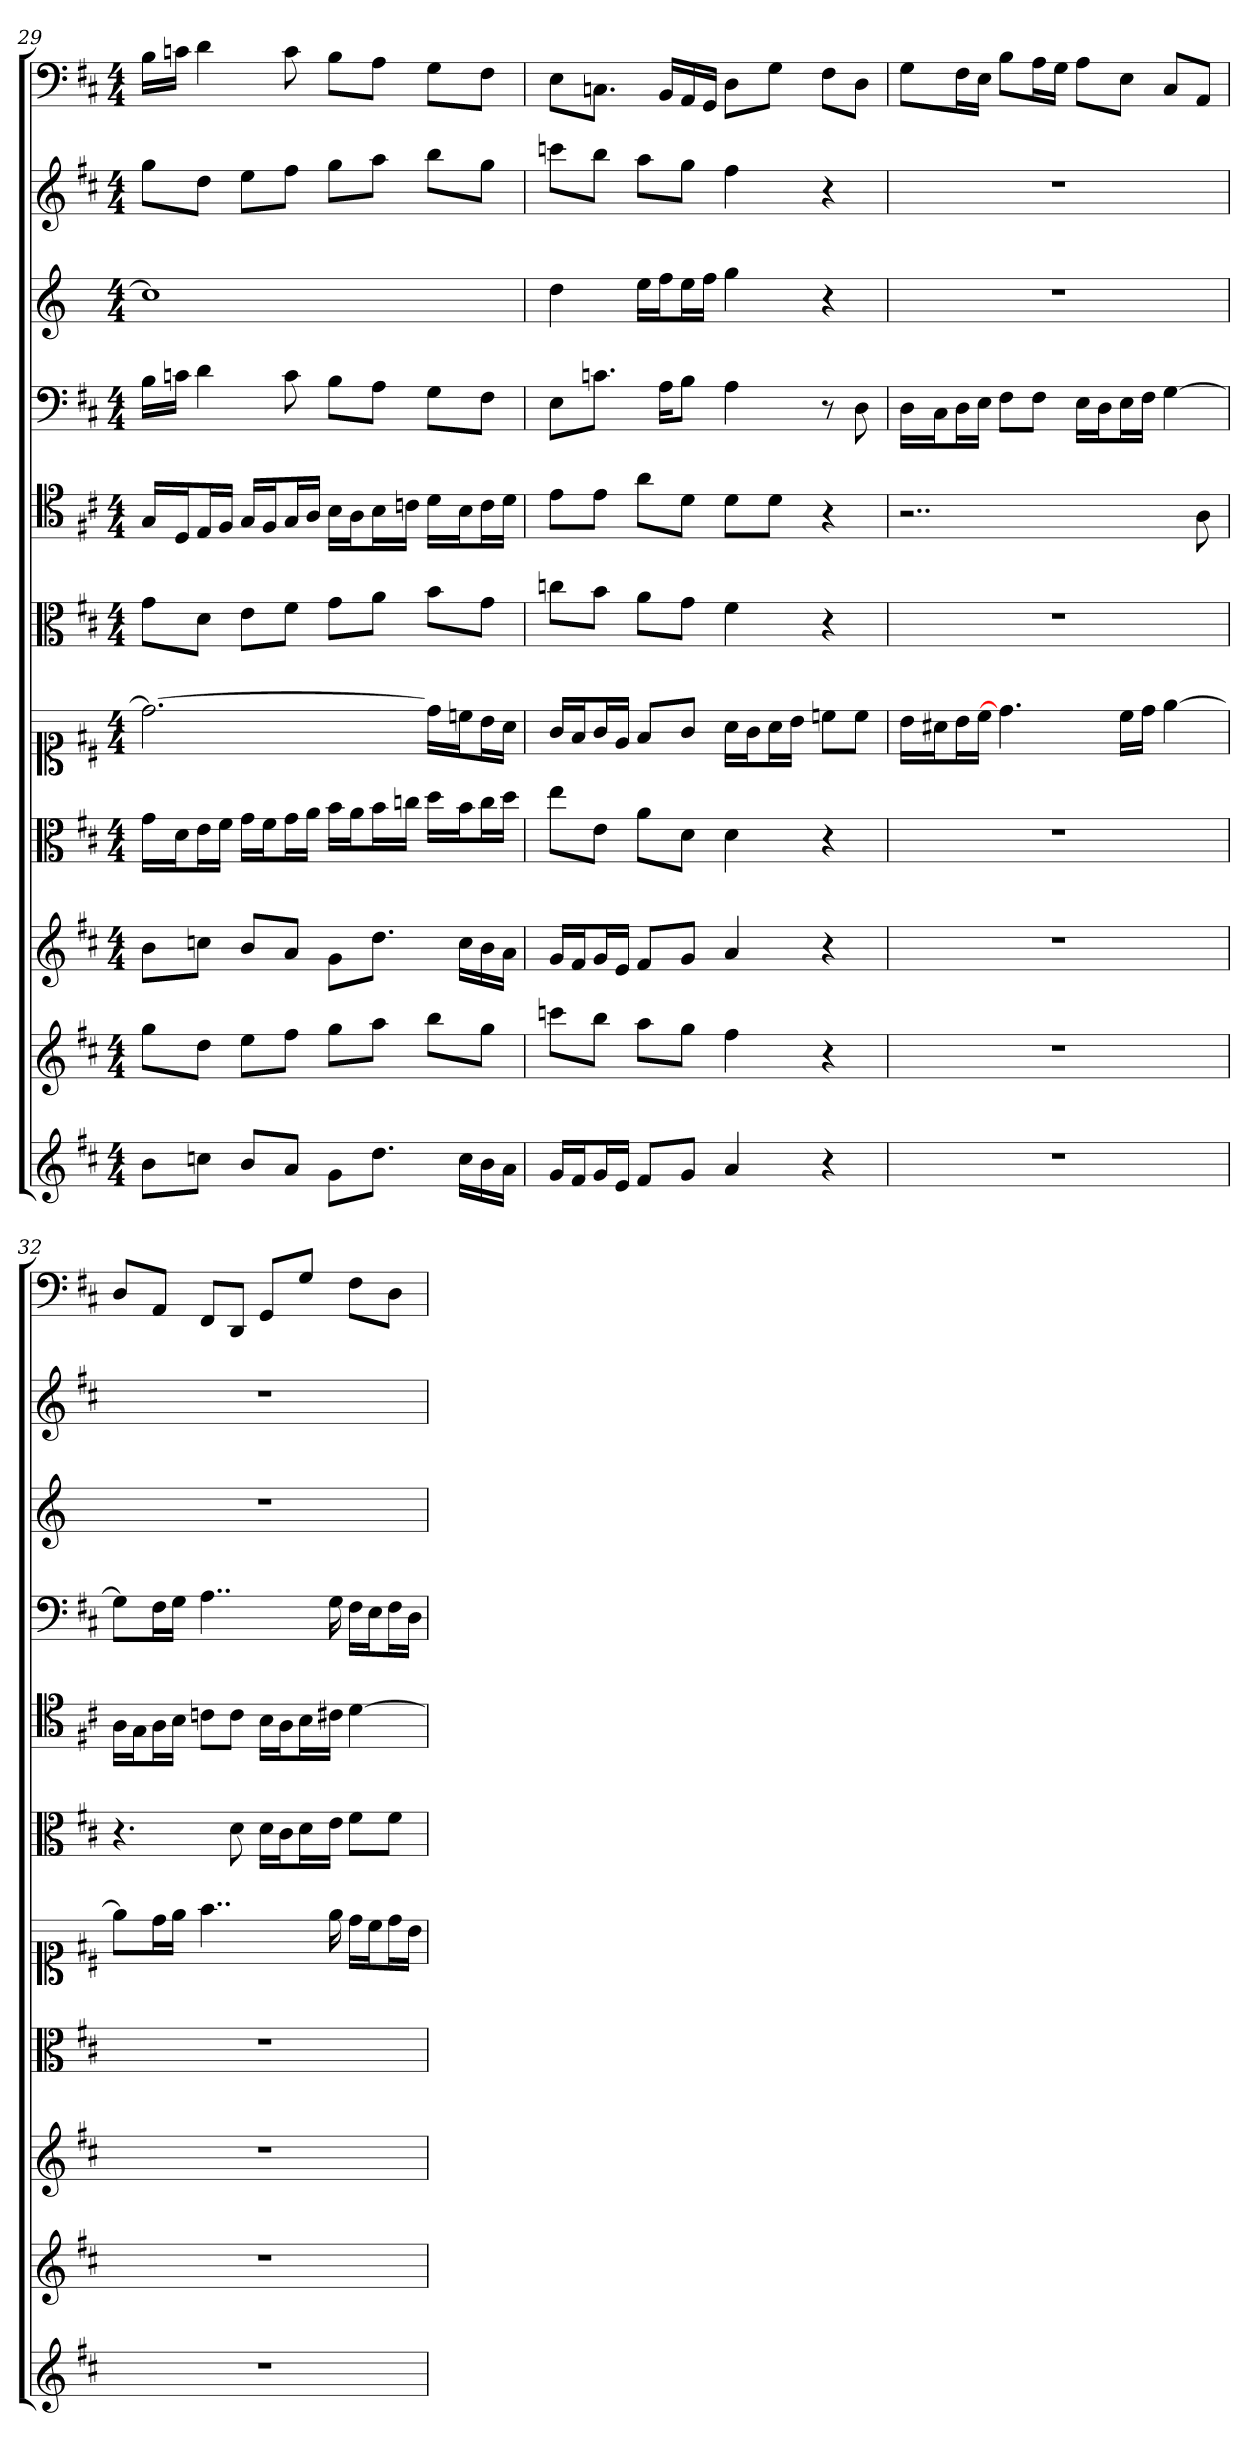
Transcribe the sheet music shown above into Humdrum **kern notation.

**kern	**kern	**kern	**kern	**kern	**kern	**kern	**kern	**kern	**kern	**kern
*part11	*part10	*part9	*part8	*part7	*part6	*part5	*part4	*part3	*part2	*part1
*staff11	*staff10	*staff9	*staff8	*staff7	*staff6	*staff5	*staff4	*staff3	*staff2	*staff1
*	*	*	*clefC3	*clefC1	*clefC3	*clefC4	*clefF4	*	*	*clefF4
*k[f#c#]	*k[f#c#]	*k[f#c#]	*k[f#c#]	*k[f#c#]	*k[f#c#]	*k[f#c#]	*k[f#c#]	*k[]	*k[f#c#]	*k[f#c#]
*D:	*D:	*D:	*D:	*D:	*D:	*D:	*D:	*	*D:	*D:
*M4/4	*M4/4	*M4/4	*M4/4	*M4/4	*M4/4	*M4/4	*M4/4	*M4/4	*M4/4	*M4/4
=29	=29	=29	=29	=29	=29	=29	=29	=29	=29	=29
8bL	8ggL	8bL	16g\LL	2.dd_	8g\L	16G/LL	16B\LL	1cc]	8ggL	16B\LL
.	.	.	16d\J	.	.	16D/J	16cn\JJ	.	.	16cn\JJ
8ccnJ	8ddJ	8ccnJ	16e\L	.	8d\J	16E/L	4d	.	8ddJ	4d
.	.	.	16f#\JJ	.	.	16F#/JJ	.	.	.	.
8bL	8eeL	8bL	16g\LL	.	8e\L	16G/LL	.	.	8eeL	.
.	.	.	16f#\J	.	.	16F#/J	.	.	.	.
8aJ	8ff#J	8aJ	16g\L	.	8f#\J	16G/L	8c	.	8ff#J	8c
.	.	.	16a\JJ	.	.	16A/JJ	.	.	.	.
8gL	8ggL	8gL	16b\LL	.	8g\L	16B\LL	8B\L	.	8ggL	8B\L
.	.	.	16a\J	.	.	16A\J	.	.	.	.
8.ddJ	8aaJ	8.ddJ	16b\L	.	8a\J	16B\L	8A\J	.	8aaJ	8A\J
.	.	.	16ccn\JJ	.	.	16cn\JJ	.	.	.	.
.	8bbL	.	16dd\LL	16dd\LL]	8b\L	16d\LL	8G\L	.	8bbL	8G\L
16ccLL	.	16ccLL	16b\J	16ccn\J	.	16B\J	.	.	.	.
16b	8ggJ	16b	16cc\L	16b\L	8g\J	16c\L	8F#\J	.	8ggJ	8F#\J
16aJJ	.	16aJJ	16dd\JJ	16a\JJ	.	16d\JJ	.	.	.	.
=30	=30	=30	=30	=30	=30	=30	=30	=30	=30	=30
16gLL	8cccnL	16gLL	8ee\L	16g/LL	8ccn\L	8e\L	8E\L	4dd	8cccnL	8E\L
16f#J	.	16f#J	.	16f#/J	.	.	.	.	.	.
16gL	8bbJ	16gL	8e\J	16g/L	8b\J	8e\J	8.cn\J	.	8bbJ	8.Cn\J
16eJJ	.	16eJJ	.	16e/JJ	.	.	.	.	.	.
8f#L	8aaL	8f#L	8a\L	8f#/L	8a\L	8a\L	.	16eeLL	8aaL	.
.	.	.	.	.	.	.	16A\KL	16ffJ	.	16BB/LL
8gJ	8ggJ	8gJ	8d\J	8g/J	8g\J	8d\J	8B\J	16eeL	8ggJ	16AA/
.	.	.	.	.	.	.	.	16ffJJ	.	16GG/JJ
4a	4ff#	4a	4d	16a\LL	4f#	8d\L	4A	4gg	4ff#	8D\L
.	.	.	.	16g\J	.	.	.	.	.	.
.	.	.	.	16a\L	.	8d\J	.	.	.	8G\J
.	.	.	.	16b\JJ	.	.	.	.	.	.
4r	4r	4r	4r	8ccn\L	4r	4r	8r	4r	4r	8F#\L
.	.	.	.	8cc\J	.	.	8D	.	.	8D\J
=31	=31	=31	=31	=31	=31	=31	=31	=31	=31	=31
1r	1r	1r	1r	16b\LL	1r	2..r	16D\LL	1r	1r	8G\L
.	.	.	.	16a#X\J	.	.	16C#\J	.	.	.
.	.	.	.	16b\L	.	.	16D\L	.	.	16F#\L
.	.	.	.	16cc#\JJ	.	.	16E\JJ	.	.	16E\JJ
.	.	.	.	4.dd]	.	.	8F#\L	.	.	8B\L
.	.	.	.	.	.	.	8F#\J	.	.	16A\L
.	.	.	.	.	.	.	.	.	.	16G\JJ
.	.	.	.	.	.	.	16E\LL	.	.	8A\L
.	.	.	.	.	.	.	16D\J	.	.	.
.	.	.	.	16cc#\LL	.	.	16E\L	.	.	8E\J
.	.	.	.	16dd\JJ	.	.	16F#\JJ	.	.	.
.	.	.	.	[4ee	.	.	[4G	.	.	8C#/L
.	.	.	.	.	.	8A	.	.	.	8AA/J
=32	=32	=32	=32	=32	=32	=32	=32	=32	=32	=32
1r	1r	1r	1r	8ee\L]	4.r	16A\LL	8G\L]	1r	1r	8D/L
.	.	.	.	.	.	16G\J	.	.	.	.
.	.	.	.	16dd\L	.	16A\L	16F#\L	.	.	8AA/J
.	.	.	.	16ee\JJ	.	16B\JJ	16G\JJ	.	.	.
.	.	.	.	4..ff#	.	8cn\L	4..A	.	.	8FF#/L
.	.	.	.	.	8d	8c\J	.	.	.	8DD/J
.	.	.	.	.	16d\LL	16B\LL	.	.	.	8GG/L
.	.	.	.	.	16c#\J	16A\J	.	.	.	.
.	.	.	.	.	16d\L	16B\L	.	.	.	8G/J
.	.	.	.	16ee	16e\JJ	16c#X\JJ	16G	.	.	.
.	.	.	.	16dd\LL	8f#\L	[4d	16F#\LL	.	.	8F#\L
.	.	.	.	16cc#\J	.	.	16E\J	.	.	.
.	.	.	.	16dd\L	8f#\J	.	16F#\L	.	.	8D\J
.	.	.	.	16b\JJ	.	.	16D\JJ	.	.	.
=	=	=	=	=	=	=	=	=	=	=
*-	*-	*-	*-	*-	*-	*-	*-	*-	*-	*-
